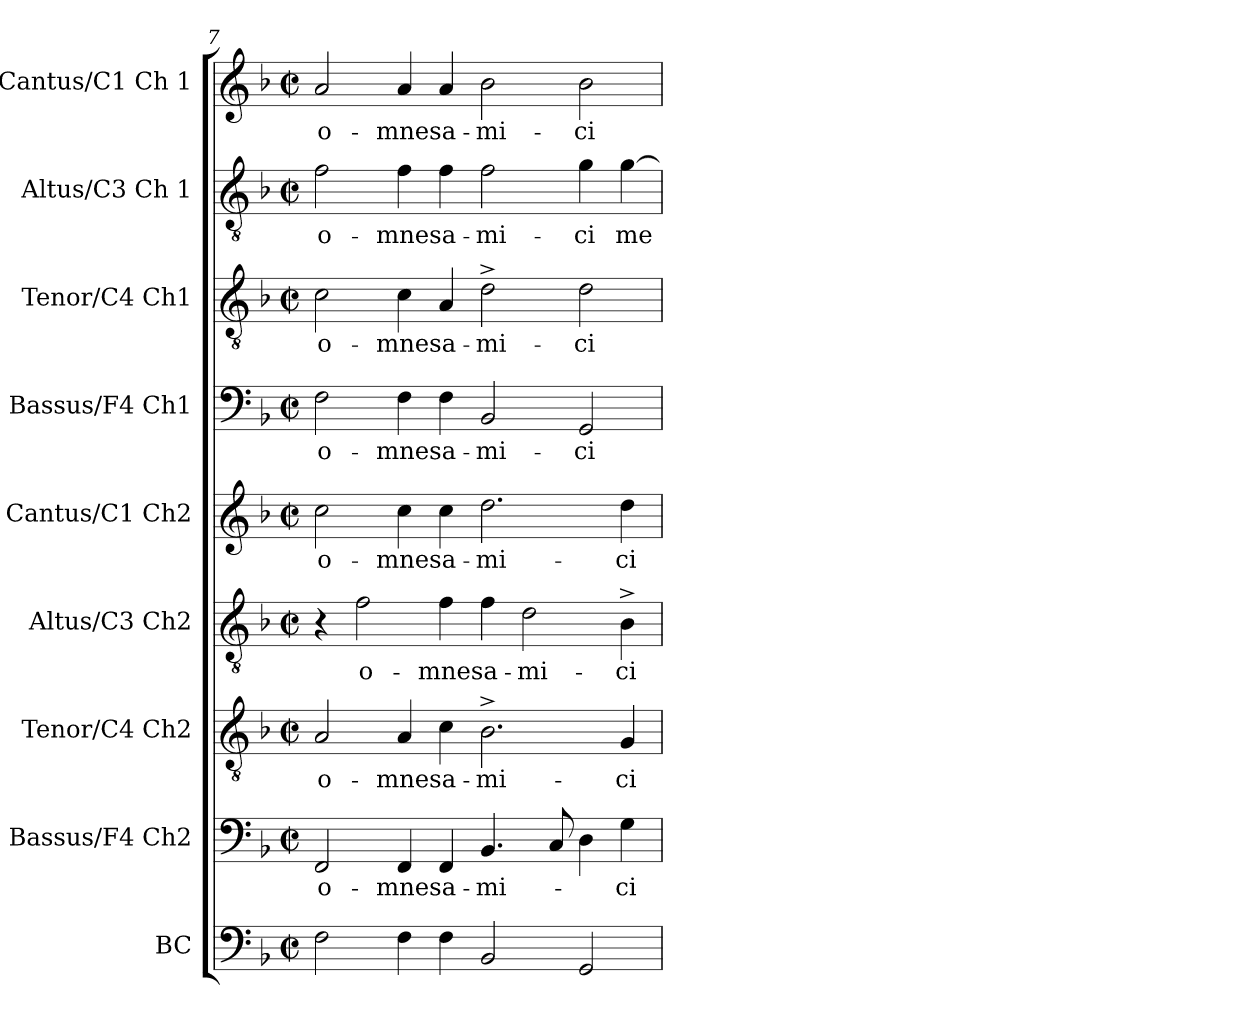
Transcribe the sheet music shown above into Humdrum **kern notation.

**kern	**kern	**text	**kern	**text	**kern	**text	**kern	**text	**kern	**text	**kern	**text	**kern	**text	**kern	**text
*part9	*part8	*part8	*part7	*part7	*part6	*part6	*part5	*part5	*part4	*part4	*part3	*part3	*part2	*part2	*part1	*part1
*staff9	*staff8	*staff8	*staff7	*staff7	*staff6	*staff6	*staff5	*staff5	*staff4	*staff4	*staff3	*staff3	*staff2	*staff2	*staff1	*staff1
*I"BC	*I"Bassus/F4  Ch2	*	*I"Tenor/C4  Ch2	*	*I"Altus/C3  Ch2	*	*I"Cantus/C1  Ch2	*	*I"Bassus/F4  Ch1	*	*I"Tenor/C4  Ch1	*	*I"Altus/C3  Ch 1	*	*I"Cantus/C1  Ch 1	*
*	*I'Ch	*	*I'Ch	*	*I'Ch	*	*I'Ch	*	*I'Ch	*	*I'Ch	*	*I'Ch	*	*I'Ch	*
*clefF4	*clefF4	*	*clefGv2	*	*clefGv2	*	*clefG2	*	*clefF4	*	*clefGv2	*	*clefGv2	*	*clefG2	*
*k[b-]	*k[b-]	*	*k[b-]	*	*k[b-]	*	*k[b-]	*	*k[b-]	*	*k[b-]	*	*k[b-]	*	*k[b-]	*
*F:	*F:	*	*F:	*	*F:	*	*F:	*	*F:	*	*F:	*	*F:	*	*F:	*
*M2/2	*M2/2	*	*M2/2	*	*M2/2	*	*M2/2	*	*M2/2	*	*M2/2	*	*M2/2	*	*M2/2	*
*met(c|)	*met(c|)	*	*met(c|)	*	*met(c|)	*	*met(c|)	*	*met(c|)	*	*met(c|)	*	*met(c|)	*	*met(c|)	*
=7	=7	=7	=7	=7	=7	=7	=7	=7	=7	=7	=7	=7	=7	=7	=7	=7
!	!	!LO:LY:b:cj	!	!LO:LY:b:cj	!	!	!	!LO:LY:b:cj	!	!LO:LY:b:cj	!	!LO:LY:b:cj	!	!LO:LY:b:cj	!	!LO:LY:b:cj
2F\	2FF/	o-	2A/	o-	4r	.	2cc\	o-	2F\	o-	2c\	o-	2f\	o-	2a/	o-
!	!	!	!	!	!	!LO:LY:b:cj	!	!	!	!	!	!	!	!	!	!
.	.	.	.	.	2f\	o-	.	.	.	.	.	.	.	.	.	.
!	!	!LO:LY:b:cj	!	!LO:LY:b:cj	!	!	!	!LO:LY:b:cj	!	!LO:LY:b:cj	!	!LO:LY:b:cj	!	!LO:LY:b:cj	!	!LO:LY:b:cj
4F\	4FF/	-mnes	4A/	-mnes	.	.	4cc\	-mnes	4F\	-mnes	4c\	-mnes	4f\	-mnes	4a/	-mnes
!	!	!LO:LY:b:cj	!	!LO:LY:b:cj	!	!LO:LY:b:cj	!	!LO:LY:b:cj	!	!LO:LY:b:cj	!	!LO:LY:b:cj	!	!LO:LY:b:cj	!	!LO:LY:b:cj
4F\	4FF/	a-	4c\	a-	4f\	-mnes	4cc\	a-	4F\	a-	4A/	a-	4f\	a-	4a/	a-
!	!	!LO:LY:b:cj	!	!LO:LY:b:cj	!	!LO:LY:b:cj	!	!LO:LY:b:cj	!	!LO:LY:b:cj	!	!LO:LY:b:cj	!	!LO:LY:b:cj	!	!LO:LY:b:cj
2BB-/	4.BB-/	-mi-	2.B-^<\	-mi-	4f\	a-	2.dd\	-mi-	2BB-/	-mi-	2d^<\	-mi-	2f\	-mi-	2b-\	-mi-
!	!	!	!	!	!	!LO:LY:b:cj	!	!	!	!	!	!	!	!	!	!
.	.	.	.	.	2d\	-mi-	.	.	.	.	.	.	.	.	.	.
.	8C/	.	.	.	.	.	.	.	.	.	.	.	.	.	.	.
!	!	!	!	!	!	!	!	!	!	!LO:LY:b:cj	!	!LO:LY:b:cj	!	!LO:LY:b:cj	!	!LO:LY:b:cj
2GG/	4D\	.	.	.	.	.	.	.	2GG/	-ci	2d\	-ci	4g\	-ci	2b-\	-ci
!	!	!LO:LY:b:cj	!	!LO:LY:b:cj	!	!LO:LY:b:cj	!	!LO:LY:b:cj	!	!	!	!	!	!LO:LY:b:cj	!	!
.	4G\	-ci	4G/	-ci	4B-^<\	-ci	4dd\	-ci	.	.	.	.	[>4g\	me-	.	.
=	=	=	=	=	=	=	=	=	=	=	=	=	=	=	=	=
*-	*-	*-	*-	*-	*-	*-	*-	*-	*-	*-	*-	*-	*-	*-	*-	*-
